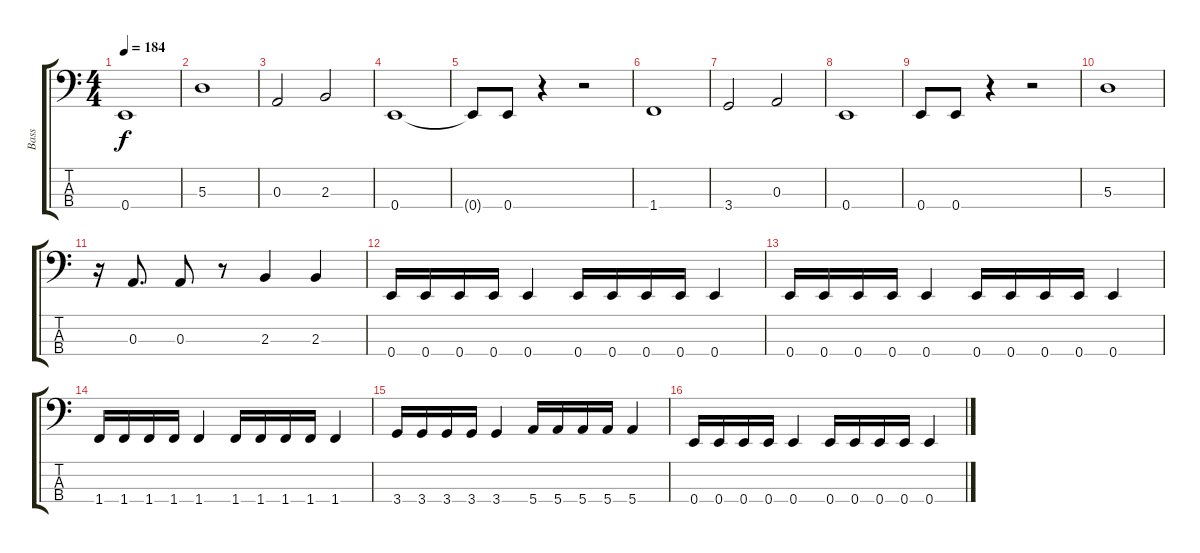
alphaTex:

\track ("Bass" "Bass") {instrument electricbasspick}
\staff {score tabs}
\tuning (G2 D2 A1 E1) {hide}
\ts (4 4)
\tempo 184
\clef f4
\ks c
0.4{t}.1{dy f} |
5.3.1 |
0.3.2 2.3.2 |
0.4.1 |
0.4{t}.8 0.4.8 r.4 r.2 |
1.4.1 |
3.4.2 0.3.2 |
0.4.1 |
0.4.8 0.4.8 r.4 r.2 |
5.3.1 |
r.16 0.3.8{d} 0.3.8 r.8 2.3.4 2.3.4 |
0.4.16 0.4.16 0.4.16 0.4.16 0.4.4 0.4.16 0.4.16 0.4.16 0.4.16 0.4.4 |
0.4.16 0.4.16 0.4.16 0.4.16 0.4.4 0.4.16 0.4.16 0.4.16 0.4.16 0.4.4 |
1.4.16 1.4.16 1.4.16 1.4.16 1.4.4 1.4.16 1.4.16 1.4.16 1.4.16 1.4.4 |
3.4.16 3.4.16 3.4.16 3.4.16 3.4.4 5.4.16 5.4.16 5.4.16 5.4.16 5.4.4 |
0.4.16 0.4.16 0.4.16 0.4.16 0.4.4 0.4.16 0.4.16 0.4.16 0.4.16 0.4.4
